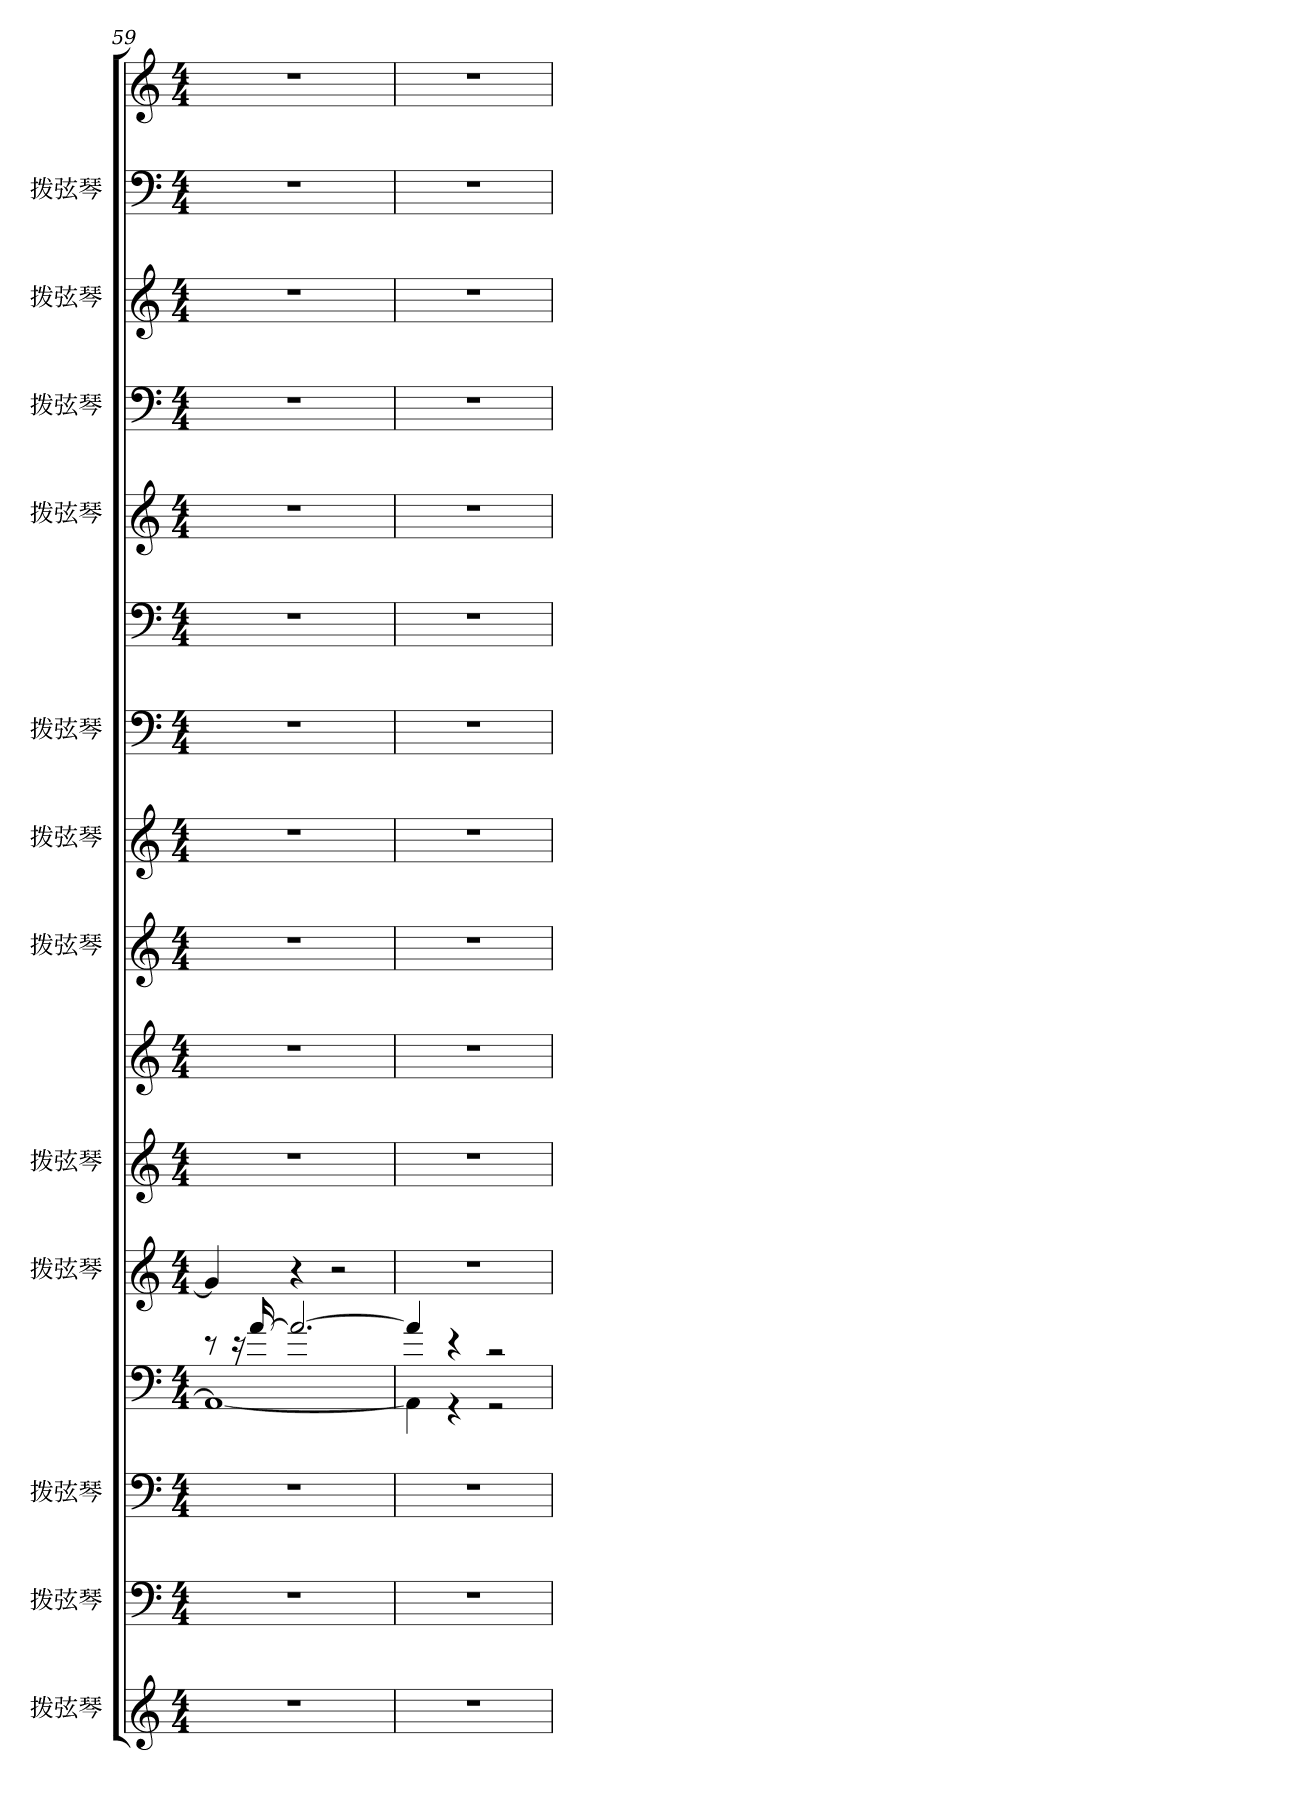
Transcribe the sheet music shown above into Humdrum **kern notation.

**kern	**kern	**kern	**kern	**kern	**kern	**kern	**kern	**kern	**kern	**kern	**kern	**kern	**kern	**kern	**kern
*part12	*part11	*part10	*part10	*part9	*part8	*part8	*part7	*part6	*part5	*part5	*part4	*part3	*part2	*part1	*part1
*staff16	*staff15	*staff14	*staff13	*staff12	*staff11	*staff10	*staff9	*staff8	*staff7	*staff6	*staff5	*staff4	*staff3	*staff2	*staff1
*I"拨弦琴	*I"拨弦琴	*I"拨弦琴	*	*I"拨弦琴	*I"拨弦琴	*	*I"拨弦琴	*I"拨弦琴	*I"拨弦琴	*	*I"拨弦琴	*I"拨弦琴	*I"拨弦琴	*I"拨弦琴	*
*clefG2	*clefF4	*clefF4	*clefF4	*clefG2	*clefG2	*clefG2	*clefG2	*clefG2	*clefF4	*clefF4	*clefG2	*clefF4	*clefG2	*clefF4	*clefG2
*k[]	*k[]	*k[]	*k[]	*k[]	*k[]	*k[]	*k[]	*k[]	*k[]	*k[]	*k[]	*k[]	*k[]	*k[]	*k[]
*M4/4	*M4/4	*M4/4	*M4/4	*M4/4	*M4/4	*M4/4	*M4/4	*M4/4	*M4/4	*M4/4	*M4/4	*M4/4	*M4/4	*M4/4	*M4/4
=59	=59	=59	=59	=59	=59	=59	=59	=59	=59	=59	=59	=59	=59	=59	=59
*	*	*	*^	*	*	*	*	*	*	*	*	*	*	*	*
1r	1r	1r	8r	1AA_	4g#/]	1r	1r	1r	1r	1r	1r	1r	1r	1r	1r	1r
.	.	.	16r	.	.	.	.	.	.	.	.	.	.	.	.	.
.	.	.	[16a/	.	.	.	.	.	.	.	.	.	.	.	.	.
.	.	.	2.a/_	.	4r	.	.	.	.	.	.	.	.	.	.	.
.	.	.	.	.	2r	.	.	.	.	.	.	.	.	.	.	.
=60	=60	=60	=60	=60	=60	=60	=60	=60	=60	=60	=60	=60	=60	=60	=60	=60
1r	1r	1r	4a/]	4AA\]	1r	1r	1r	1r	1r	1r	1r	1r	1r	1r	1r	1r
.	.	.	4r	4r	.	.	.	.	.	.	.	.	.	.	.	.
.	.	.	2r	2r	.	.	.	.	.	.	.	.	.	.	.	.
*	*	*	*v	*v	*	*	*	*	*	*	*	*	*	*	*	*
=	=	=	=	=	=	=	=	=	=	=	=	=	=	=	=
*-	*-	*-	*-	*-	*-	*-	*-	*-	*-	*-	*-	*-	*-	*-	*-
